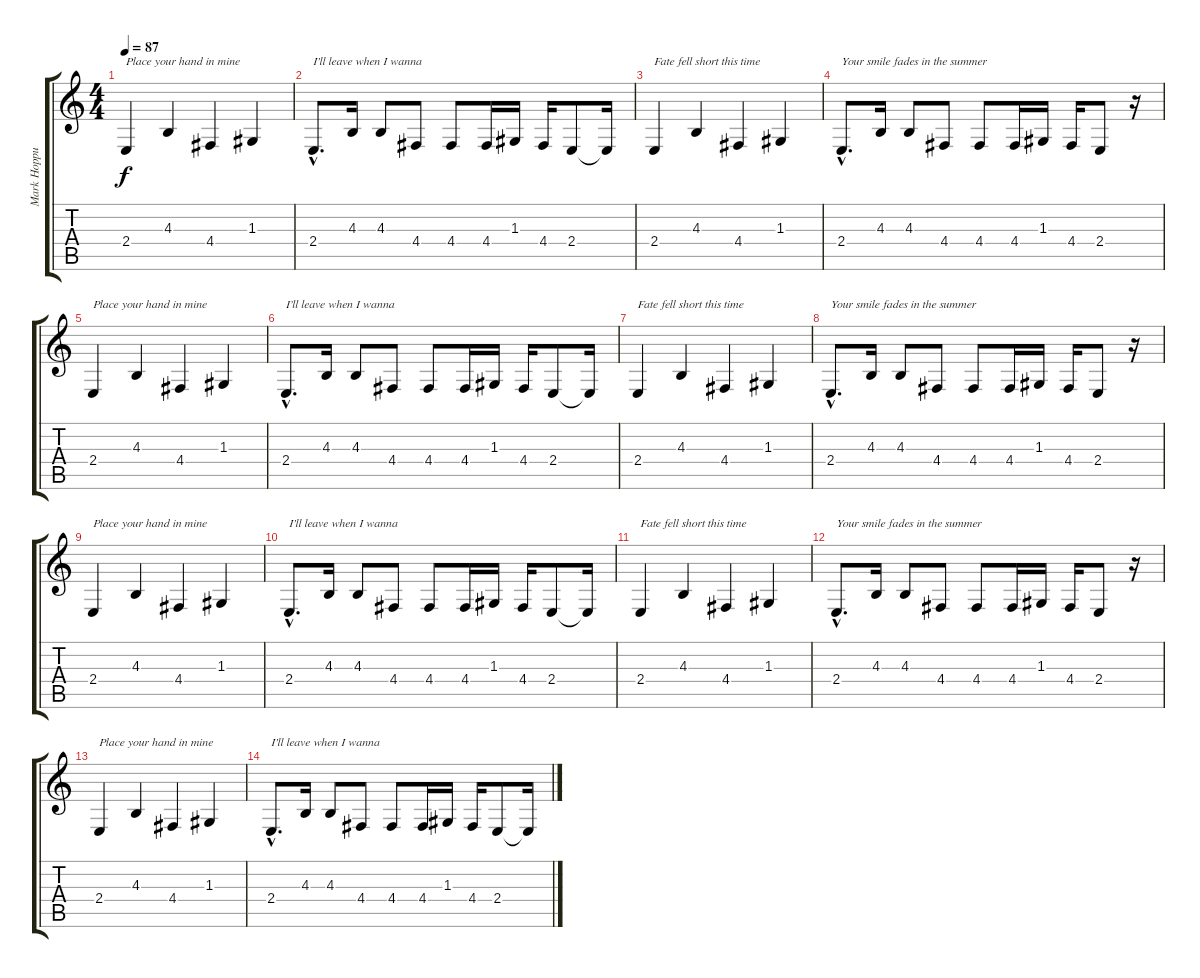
\track ("Mark Hoppus" "Mark Hoppu") {instrument sopranosax}
\staff {score tabs}
\tuning (E4 B3 G3 D3 A2 E2) {hide}
\ts (4 4)
\tempo 87
\clef g2
\ks c
2.4.4{txt "Place your hand in mine" dy f} 4.3.4 4.4.4 1.3.4 |
2.4{hac}.8{d txt "I’ll leave when I wanna"} 4.3.16 4.3.8 4.4.8 4.4.8 4.4.16 1.3.16 4.4.16 2.4.8 2.4{t}.16 |
2.4.4{txt "Fate fell short this time"} 4.3.4 4.4.4 1.3.4 |
2.4{hac}.8{d txt "Your smile fades in the summer"} 4.3.16 4.3.8 4.4.8 4.4.8 4.4.16 1.3.16 4.4.16 2.4.8 r.16 |
2.4.4{txt "Place your hand in mine"} 4.3.4 4.4.4 1.3.4 |
2.4{hac}.8{d txt "I’ll leave when I wanna"} 4.3.16 4.3.8 4.4.8 4.4.8 4.4.16 1.3.16 4.4.16 2.4.8 2.4{t}.16 |
2.4.4{txt "Fate fell short this time"} 4.3.4 4.4.4 1.3.4 |
2.4{hac}.8{d txt "Your smile fades in the summer"} 4.3.16 4.3.8 4.4.8 4.4.8 4.4.16 1.3.16 4.4.16 2.4.8 r.16 |
2.4.4{txt "Place your hand in mine"} 4.3.4 4.4.4 1.3.4 |
2.4{hac}.8{d txt "I’ll leave when I wanna"} 4.3.16 4.3.8 4.4.8 4.4.8 4.4.16 1.3.16 4.4.16 2.4.8 2.4{t}.16 |
2.4.4{txt "Fate fell short this time"} 4.3.4 4.4.4 1.3.4 |
2.4{hac}.8{d txt "Your smile fades in the summer"} 4.3.16 4.3.8 4.4.8 4.4.8 4.4.16 1.3.16 4.4.16 2.4.8 r.16 |
2.4.4{txt "Place your hand in mine"} 4.3.4 4.4.4 1.3.4 |
2.4{hac}.8{d txt "I’ll leave when I wanna"} 4.3.16 4.3.8 4.4.8 4.4.8 4.4.16 1.3.16 4.4.16 2.4.8 2.4{t}.16
